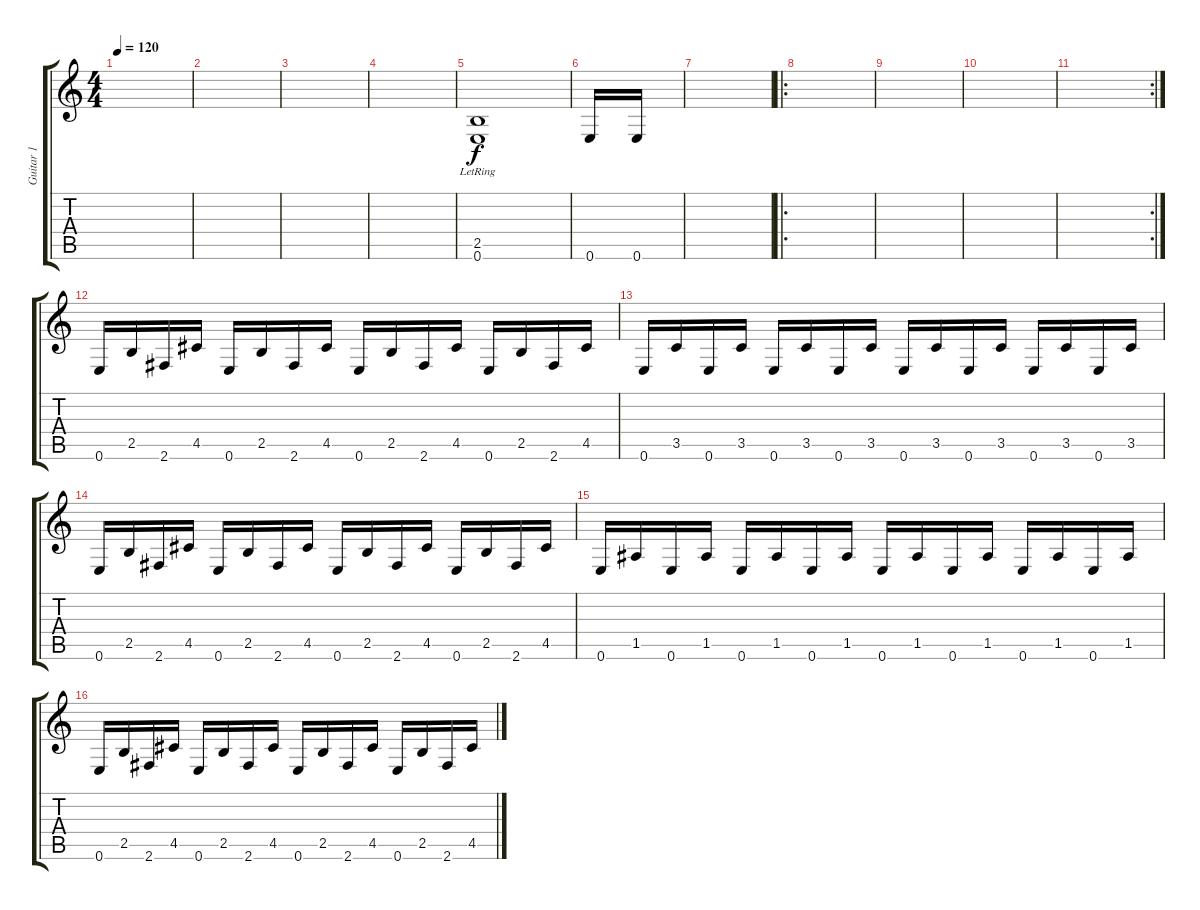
\track ("Guitar 1" "Guitar 1") {instrument distortionguitar}
\staff {score tabs}
\tuning (E4 B3 G3 D3 A2 E2) {hide}
\ts (4 4)
\tempo 120
\clef g2
\ks c
|
|
|
|
(2.5{lr} 0.6{lr}).1 |
0.6.16 0.6.16 |
|
\ro
|
|
|
\rc 2
|
0.6.16 2.5.16 2.6.16 4.5.16 0.6.16 2.5.16 2.6.16 4.5.16 0.6.16 2.5.16 2.6.16 4.5.16 0.6.16 2.5.16 2.6.16 4.5.16 |
0.6.16 3.5.16 0.6.16 3.5.16 0.6.16 3.5.16 0.6.16 3.5.16 0.6.16 3.5.16 0.6.16 3.5.16 0.6.16 3.5.16 0.6.16 3.5.16 |
0.6.16 2.5.16 2.6.16 4.5.16 0.6.16 2.5.16 2.6.16 4.5.16 0.6.16 2.5.16 2.6.16 4.5.16 0.6.16 2.5.16 2.6.16 4.5.16 |
0.6.16 1.5.16 0.6.16 1.5.16 0.6.16 1.5.16 0.6.16 1.5.16 0.6.16 1.5.16 0.6.16 1.5.16 0.6.16 1.5.16 0.6.16 1.5.16 |
0.6.16 2.5.16 2.6.16 4.5.16 0.6.16 2.5.16 2.6.16 4.5.16 0.6.16 2.5.16 2.6.16 4.5.16 0.6.16 2.5.16 2.6.16 4.5.16
